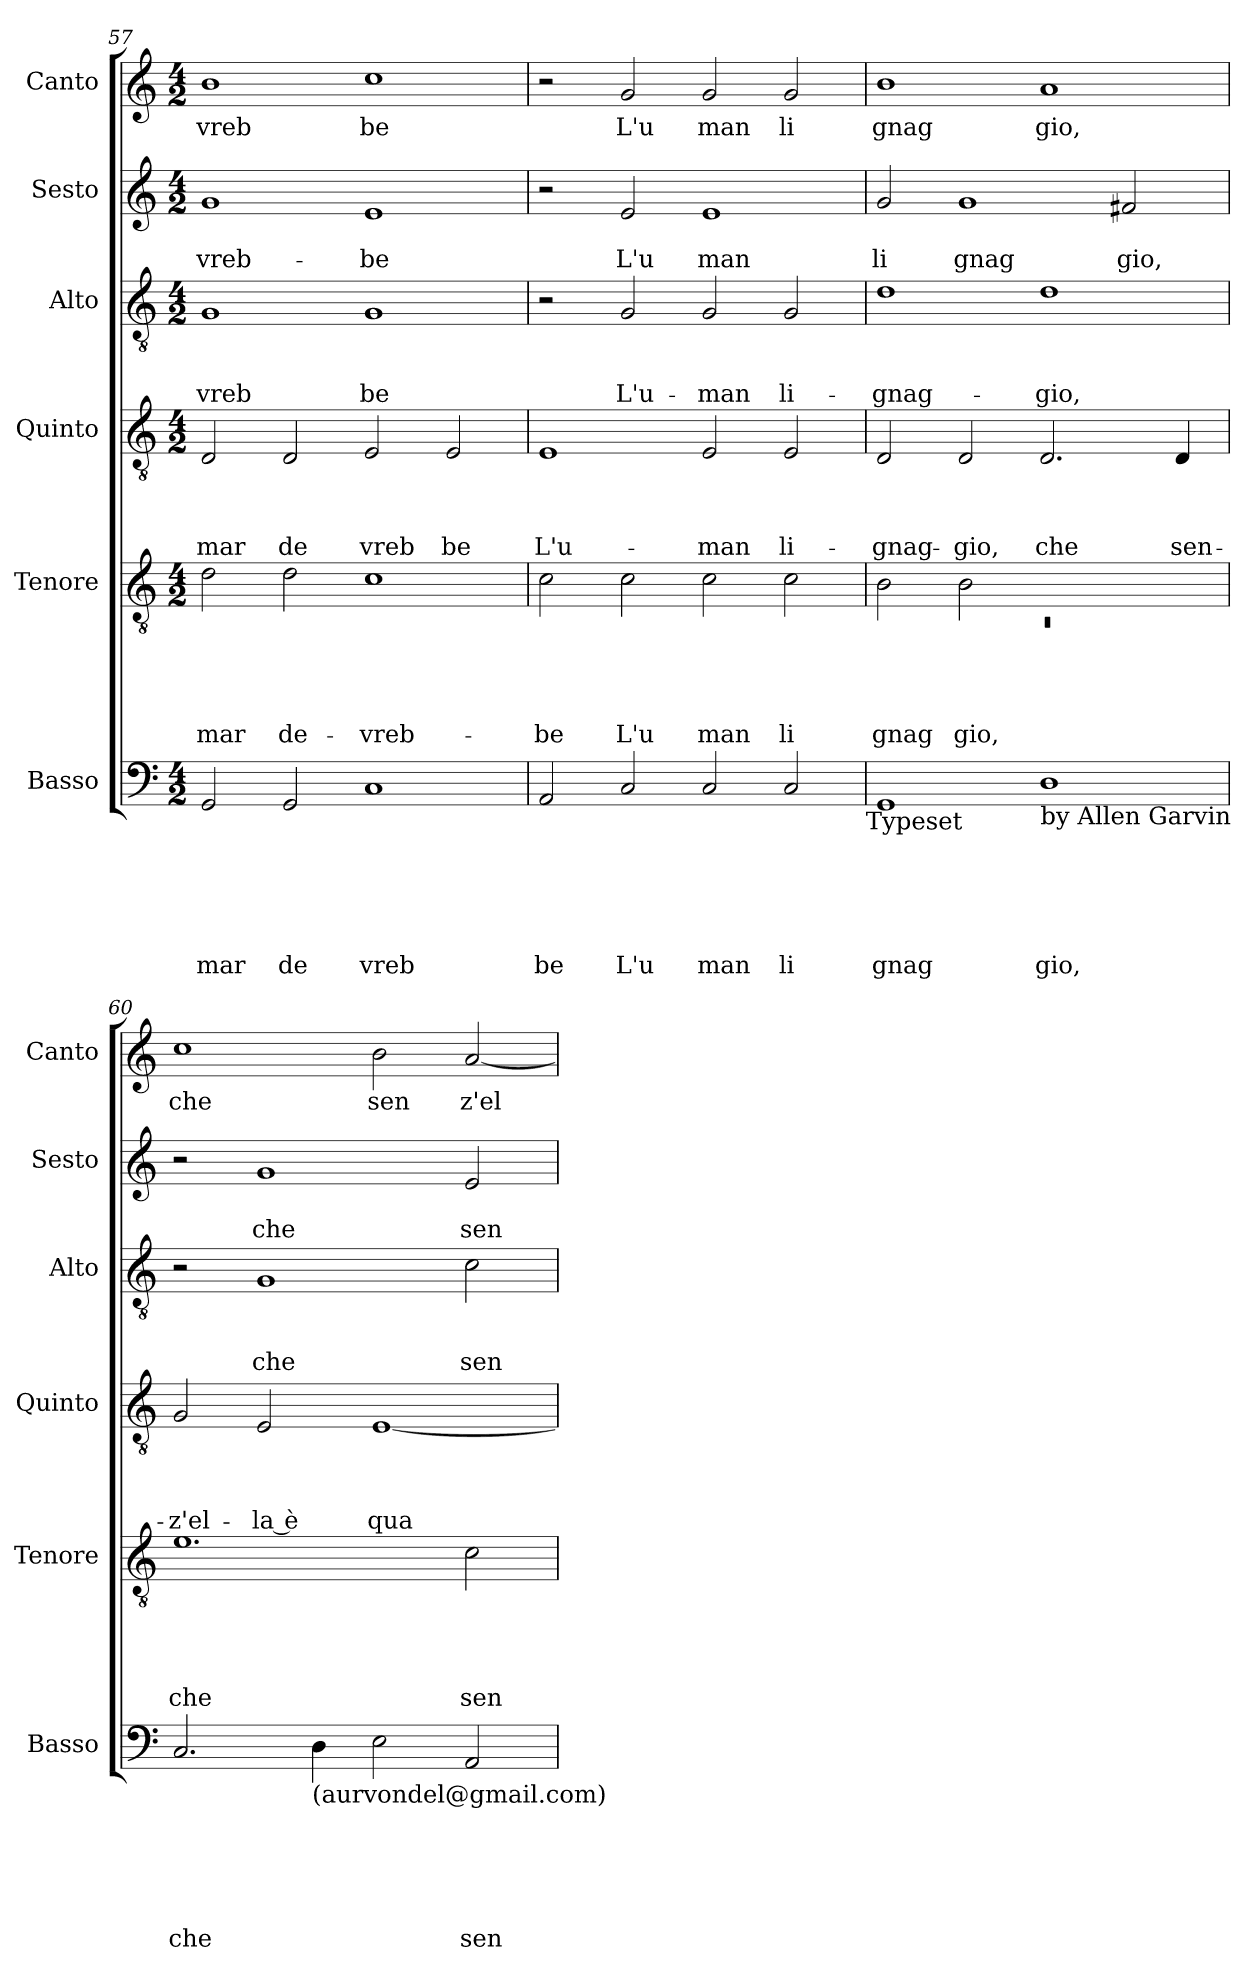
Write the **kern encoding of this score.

**kern	**text	**text	**text	**text	**text	**text	**kern	**text	**text	**text	**text	**text	**kern	**text	**text	**text	**text	**kern	**text	**text	**text	**kern	**text	**text	**kern	**text
*part6	*part6	*part6	*part6	*part6	*part6	*part6	*part5	*part5	*part5	*part5	*part5	*part5	*part4	*part4	*part4	*part4	*part4	*part3	*part3	*part3	*part3	*part2	*part2	*part2	*part1	*part1
*staff6	*staff6	*staff6	*staff6	*staff6	*staff6	*staff6	*staff5	*staff5	*staff5	*staff5	*staff5	*staff5	*staff4	*staff4	*staff4	*staff4	*staff4	*staff3	*staff3	*staff3	*staff3	*staff2	*staff2	*staff2	*staff1	*staff1
*I"Basso	*	*	*	*	*	*	*I"Tenore	*	*	*	*	*	*I"Quinto	*	*	*	*	*I"Alto	*	*	*	*I"Sesto	*	*	*I"Canto	*
*I'Basso	*	*	*	*	*	*	*I'Tenore	*	*	*	*	*	*I'Quinto	*	*	*	*	*I'Alto	*	*	*	*I'Sesto	*	*	*I'Canto	*
*clefF4	*	*	*	*	*	*	*clefGv2	*	*	*	*	*	*clefGv2	*	*	*	*	*clefGv2	*	*	*	*clefG2	*	*	*clefG2	*
*k[]	*	*	*	*	*	*	*k[]	*	*	*	*	*	*k[]	*	*	*	*	*k[]	*	*	*	*k[]	*	*	*k[]	*
*C:	*	*	*	*	*	*	*C:	*	*	*	*	*	*C:	*	*	*	*	*C:	*	*	*	*C:	*	*	*C:	*
*M4/2	*	*	*	*	*	*	*M4/2	*	*	*	*	*	*M4/2	*	*	*	*	*M4/2	*	*	*	*M4/2	*	*	*M4/2	*
=57	=57	=57	=57	=57	=57	=57	=57	=57	=57	=57	=57	=57	=57	=57	=57	=57	=57	=57	=57	=57	=57	=57	=57	=57	=57	=57
!	!	!	!	!	!	!LO:LY:b	!	!	!	!	!	!LO:LY:b	!	!	!	!	!LO:LY:b	!	!	!	!LO:LY:b	!	!	!LO:LY:b	!	!LO:LY:b
2GG/	.	.	.	.	.	mar	2d\	.	.	.	.	mar	2D/	.	.	.	mar	1G	.	.	vreb	1g	.	-vreb-	1b	vreb
!	!	!	!	!	!	!LO:LY:b	!	!	!	!	!	!LO:LY:b	!	!	!	!	!LO:LY:b	!	!	!	!	!	!	!	!	!
2GG/	.	.	.	.	.	de	2d\	.	.	.	.	de-	2D/	.	.	.	de	.	.	.	.	.	.	.	.	.
!	!	!	!	!	!	!LO:LY:b	!	!	!	!	!	!LO:LY:b	!	!	!	!	!LO:LY:b	!	!	!	!LO:LY:b	!	!	!LO:LY:b	!	!LO:LY:b
1C	.	.	.	.	.	vreb	1c	.	.	.	.	-vreb-	2E/	.	.	.	vreb	1G	.	.	be	1e	.	-be	1cc	be
!	!	!	!	!	!	!	!	!	!	!	!	!	!	!	!	!	!LO:LY:b	!	!	!	!	!	!	!	!	!
.	.	.	.	.	.	.	.	.	.	.	.	.	2E/	.	.	.	be	.	.	.	.	.	.	.	.	.
!!LO:LB:g=z
=58	=58	=58	=58	=58	=58	=58	=58	=58	=58	=58	=58	=58	=58	=58	=58	=58	=58	=58	=58	=58	=58	=58	=58	=58	=58	=58
!	!	!	!	!	!	!LO:LY:b	!	!	!	!	!	!LO:LY:b	!	!	!	!	!LO:LY:b	!	!	!	!	!	!	!	!	!
2AA/	.	.	.	.	.	be	2c\	.	.	.	.	-be	1E	.	.	.	L'u-	2r	.	.	.	2r	.	.	2r	.
!	!	!	!	!	!	!LO:LY:b	!	!	!	!	!	!LO:LY:b	!	!	!	!	!	!	!	!	!LO:LY:b	!	!	!LO:LY:b	!	!LO:LY:b
2C/	.	.	.	.	.	L'u	2c\	.	.	.	.	L'u	.	.	.	.	.	2G/	.	.	L'u-	2e/	.	L'u	2g/	L'u
!	!	!	!	!	!	!LO:LY:b	!	!	!	!	!	!LO:LY:b	!	!	!	!	!LO:LY:b	!	!	!	!LO:LY:b	!	!	!LO:LY:b	!	!LO:LY:b
2C/	.	.	.	.	.	man	2c\	.	.	.	.	man	2E/	.	.	.	-man	2G/	.	.	-man	1e	.	man	2g/	man
!	!	!	!	!	!	!LO:LY:b	!	!	!	!	!	!LO:LY:b	!	!	!	!	!LO:LY:b	!	!	!	!LO:LY:b	!	!	!	!	!LO:LY:b
2C/	.	.	.	.	.	li	2c\	.	.	.	.	li	2E/	.	.	.	li-	2G/	.	.	li-	.	.	.	2g/	li
!LO:TX:b:t=Typeset	!	!	!	!	!	!	!	!	!	!	!	!	!	!	!	!	!	!	!	!	!	!	!	!	!	!
=59	=59	=59	=59	=59	=59	=59	=59	=59	=59	=59	=59	=59	=59	=59	=59	=59	=59	=59	=59	=59	=59	=59	=59	=59	=59	=59
*	*	*	*	*	*	*	*^	*	*	*	*	*	*	*	*	*	*	*	*	*	*	*	*	*	*	*
!	!	!	!	!	!	!LO:LY:b	!	!LO:N:vis=1	!	!	!	!	!LO:LY:b	!	!	!	!	!LO:LY:b	!	!	!	!LO:LY:b	!	!	!LO:LY:b	!	!LO:LY:b
1GG	.	.	.	.	.	gnag	2B\	0rC	.	.	.	.	gnag	2D/	.	.	.	-gnag-	1d	.	.	-gnag-	2g/	.	li	1b	gnag
!	!	!	!	!	!	!	!	!	!	!	!	!	!LO:LY:b	!	!	!	!	!LO:LY:b	!	!	!	!	!	!	!LO:LY:b	!	!
.	.	.	.	.	.	.	2B\	.	.	.	.	.	gio,	2D/	.	.	.	-gio,	.	.	.	.	1g	.	gnag	.	.
!LO:TX:b:t=by Allen Garvin	!	!	!	!	!	!	!	!	!	!	!	!	!	!	!	!	!	!	!	!	!	!	!	!	!	!	!
!	!	!	!	!	!	!LO:LY:b	!	!	!	!	!	!	!	!	!	!	!	!LO:LY:b	!	!	!	!LO:LY:b	!	!	!	!	!LO:LY:b
1D	.	.	.	.	.	gio,	1ryy	.	.	.	.	.	.	2.D/	.	.	.	che	1d	.	.	-gio,	.	.	.	1a	gio,
!	!	!	!	!	!	!	!	!	!	!	!	!	!	!	!	!	!	!	!	!	!	!	!	!	!LO:LY:b	!	!
.	.	.	.	.	.	.	.	.	.	.	.	.	.	.	.	.	.	.	.	.	.	.	2f#X/	.	gio,	.	.
!	!	!	!	!	!	!	!	!	!	!	!	!	!	!	!	!	!	!LO:LY:b	!	!	!	!	!	!	!	!	!
.	.	.	.	.	.	.	.	.	.	.	.	.	.	4D/	.	.	.	sen-	.	.	.	.	.	.	.	.	.
*	*	*	*	*	*	*	*v	*v	*	*	*	*	*	*	*	*	*	*	*	*	*	*	*	*	*	*	*
=60	=60	=60	=60	=60	=60	=60	=60	=60	=60	=60	=60	=60	=60	=60	=60	=60	=60	=60	=60	=60	=60	=60	=60	=60	=60	=60
!	!	!	!	!	!	!LO:LY:b	!	!	!	!	!	!LO:LY:b	!	!	!	!	!LO:LY:b	!	!	!	!	!	!	!	!	!LO:LY:b
2.C/	.	.	.	.	.	che	1.e	.	.	.	.	che	2G/	.	.	.	-z'el-	2r	.	.	.	2r	.	.	1cc	che
!	!	!	!	!	!	!	!	!	!	!	!	!	!	!	!	!	!LO:LY:b:rj	!	!	!	!LO:LY:b	!	!	!LO:LY:b	!	!
.	.	.	.	.	.	.	.	.	.	.	.	.	2E/	.	.	.	-la è	1G	.	.	che	1g	.	che	.	.
!LO:TX:b:t=(aurvondel@gmail.com)	!	!	!	!	!	!	!	!	!	!	!	!	!	!	!	!	!	!	!	!	!	!	!	!	!	!
4D\	.	.	.	.	.	.	.	.	.	.	.	.	.	.	.	.	.	.	.	.	.	.	.	.	.	.
!	!	!	!	!	!	!	!	!	!	!	!	!	!	!	!	!	!LO:LY:b	!	!	!	!	!	!	!	!	!LO:LY:b
2E\	.	.	.	.	.	.	.	.	.	.	.	.	[<1E	.	.	.	qua-	.	.	.	.	.	.	.	2b\	sen
!	!	!	!	!	!	!LO:LY:b	!	!	!	!	!	!LO:LY:b	!	!	!	!	!	!	!	!	!LO:LY:b	!	!	!LO:LY:b	!	!LO:LY:b
2AA/	.	.	.	.	.	sen	2c\	.	.	.	.	sen	.	.	.	.	.	2c\	.	.	sen-	2e/	.	sen	[<2a/	z'el
=	=	=	=	=	=	=	=	=	=	=	=	=	=	=	=	=	=	=	=	=	=	=	=	=	=	=
*-	*-	*-	*-	*-	*-	*-	*-	*-	*-	*-	*-	*-	*-	*-	*-	*-	*-	*-	*-	*-	*-	*-	*-	*-	*-	*-
